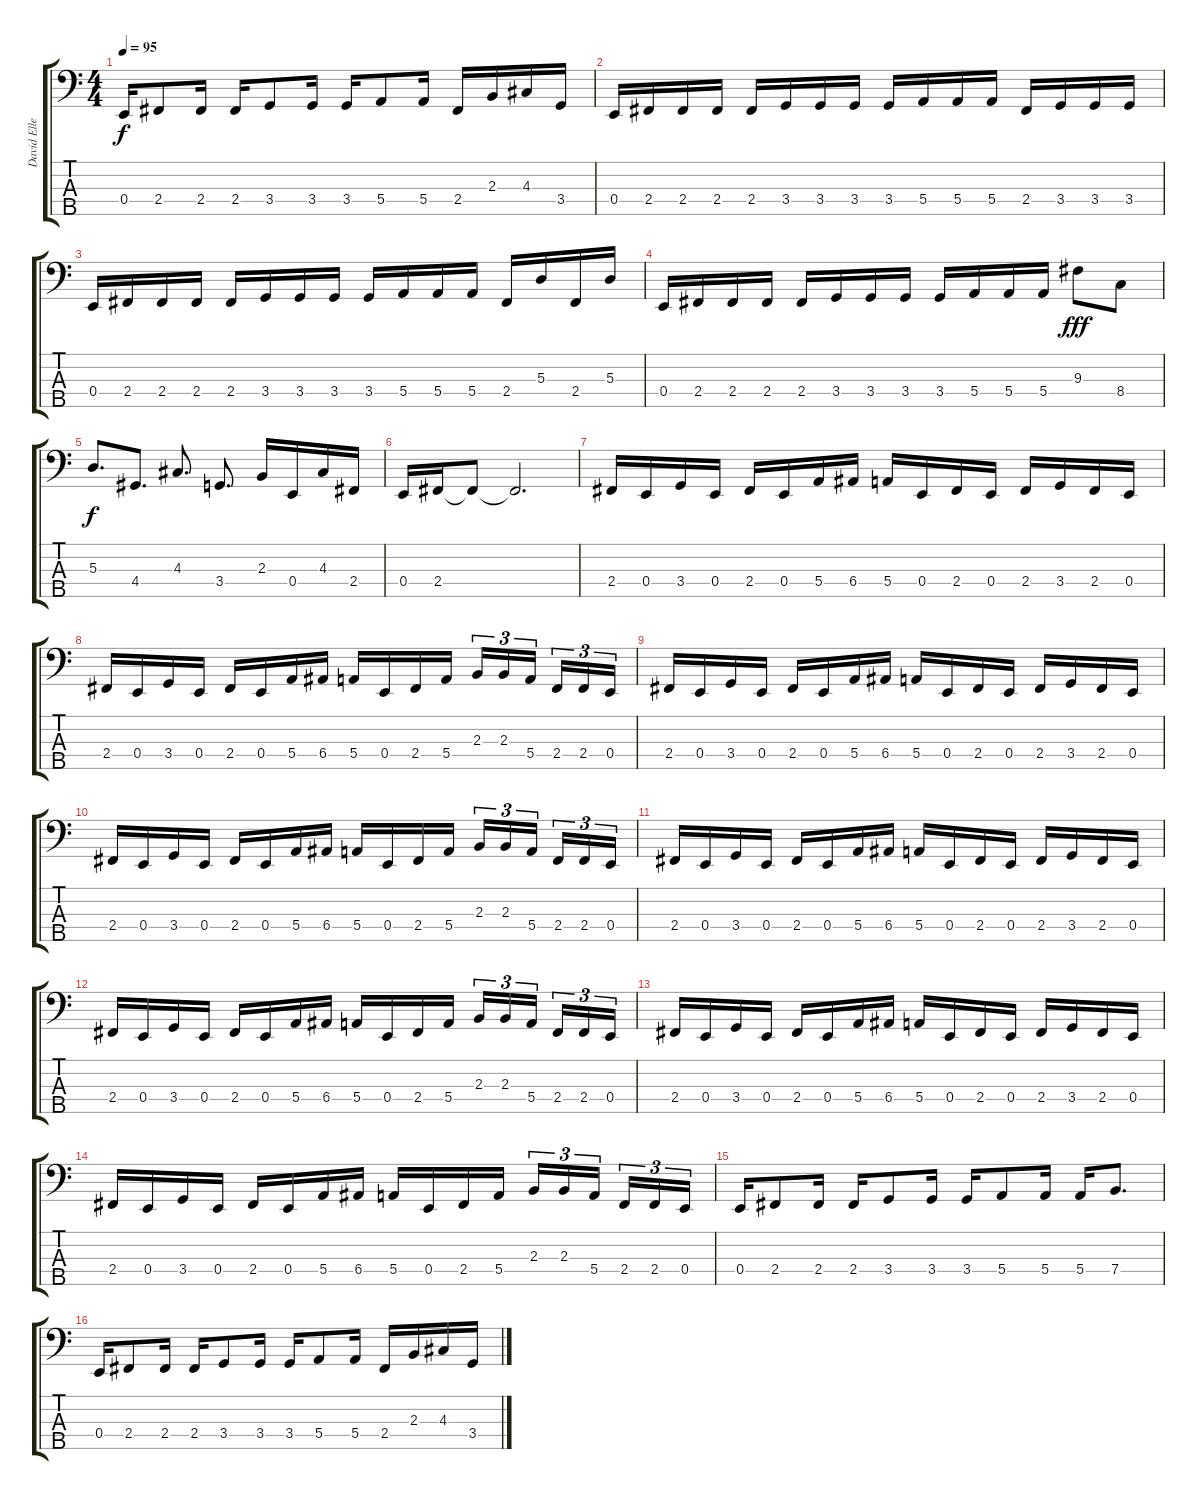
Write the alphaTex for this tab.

\track ("David Ellefson" "David Elle") {instrument electricbasspick}
\staff {score tabs}
\tuning (G2 D2 A1 E1 B0) {hide}
\ts (4 4)
\tempo 95
\clef f4
\ks c
0.4.16{dy f} 2.4.8 2.4.16 2.4.16 3.4.8 3.4.16 3.4.16 5.4.8 5.4.16 2.4.16 2.3.16 4.3.16 3.4.16 |
0.4.16 2.4.16 2.4.16 2.4.16 2.4.16 3.4.16 3.4.16 3.4.16 3.4.16 5.4.16 5.4.16 5.4.16 2.4.16 3.4.16 3.4.16 3.4.16 |
0.4.16 2.4.16 2.4.16 2.4.16 2.4.16 3.4.16 3.4.16 3.4.16 3.4.16 5.4.16 5.4.16 5.4.16 2.4.16 5.3.16 2.4.16 5.3.16 |
0.4.16 2.4.16 2.4.16 2.4.16 2.4.16 3.4.16 3.4.16 3.4.16 3.4.16 5.4.16 5.4.16 5.4.16 9.3.8{dy fff} 8.4.8 |
5.3.8{d dy f} 4.4.8{d} 4.3.8{d} 3.4.8{d} 2.3.16 0.4.16 4.3.16 2.4.16 |
0.4.16 2.4.16 2.4{t}.8 2.4{t}.2{d} |
2.4.16 0.4.16 3.4.16 0.4.16 2.4.16 0.4.16 5.4.16 6.4.16 5.4.16 0.4.16 2.4.16 0.4.16 2.4.16 3.4.16 2.4.16 0.4.16 |
2.4.16 0.4.16 3.4.16 0.4.16 2.4.16 0.4.16 5.4.16 6.4.16 5.4.16 0.4.16 2.4.16 5.4.16 2.3.16{tu (3 2)} 2.3.16{tu (3 2)} 5.4.16{tu (3 2) beam splitsecondary} 2.4.16{tu (3 2)} 2.4.16{tu (3 2)} 0.4.16{tu (3 2)} |
2.4.16 0.4.16 3.4.16 0.4.16 2.4.16 0.4.16 5.4.16 6.4.16 5.4.16 0.4.16 2.4.16 0.4.16 2.4.16 3.4.16 2.4.16 0.4.16 |
2.4.16 0.4.16 3.4.16 0.4.16 2.4.16 0.4.16 5.4.16 6.4.16 5.4.16 0.4.16 2.4.16 5.4.16 2.3.16{tu (3 2)} 2.3.16{tu (3 2)} 5.4.16{tu (3 2) beam splitsecondary} 2.4.16{tu (3 2)} 2.4.16{tu (3 2)} 0.4.16{tu (3 2)} |
2.4.16 0.4.16 3.4.16 0.4.16 2.4.16 0.4.16 5.4.16 6.4.16 5.4.16 0.4.16 2.4.16 0.4.16 2.4.16 3.4.16 2.4.16 0.4.16 |
2.4.16 0.4.16 3.4.16 0.4.16 2.4.16 0.4.16 5.4.16 6.4.16 5.4.16 0.4.16 2.4.16 5.4.16 2.3.16{tu (3 2)} 2.3.16{tu (3 2)} 5.4.16{tu (3 2) beam splitsecondary} 2.4.16{tu (3 2)} 2.4.16{tu (3 2)} 0.4.16{tu (3 2)} |
2.4.16 0.4.16 3.4.16 0.4.16 2.4.16 0.4.16 5.4.16 6.4.16 5.4.16 0.4.16 2.4.16 0.4.16 2.4.16 3.4.16 2.4.16 0.4.16 |
2.4.16 0.4.16 3.4.16 0.4.16 2.4.16 0.4.16 5.4.16 6.4.16 5.4.16 0.4.16 2.4.16 5.4.16 2.3.16{tu (3 2)} 2.3.16{tu (3 2)} 5.4.16{tu (3 2) beam splitsecondary} 2.4.16{tu (3 2)} 2.4.16{tu (3 2)} 0.4.16{tu (3 2)} |
0.4.16 2.4.8 2.4.16 2.4.16 3.4.8 3.4.16 3.4.16 5.4.8 5.4.16 5.4.16 7.4.8{d} |
0.4.16 2.4.8 2.4.16 2.4.16 3.4.8 3.4.16 3.4.16 5.4.8 5.4.16 2.4.16 2.3.16 4.3.16 3.4.16
